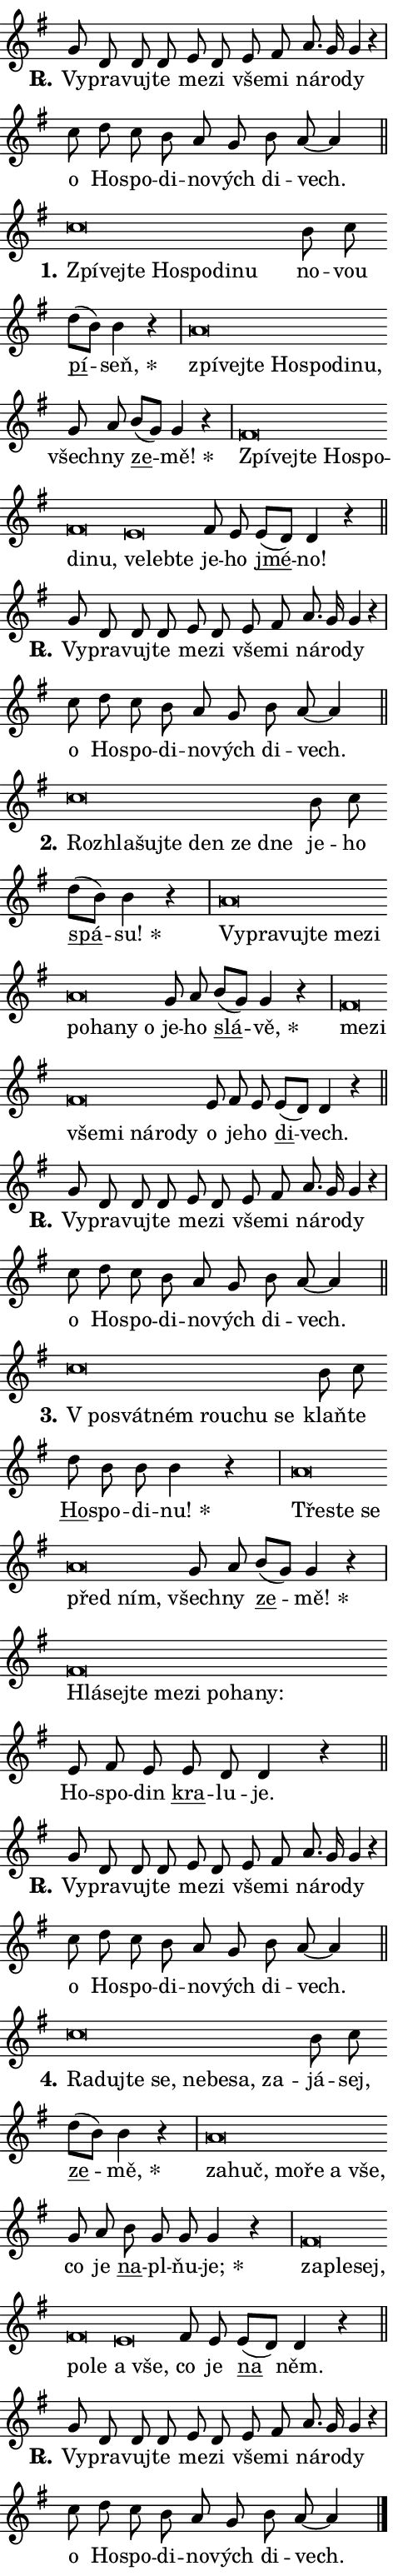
\version "2.24.0"
\header { tagline = "" }
\paper {
  indent = 0\cm
  top-margin = 0\cm
  right-margin = 0.13\cm % to fit lyric hyphens
  bottom-margin = 0\cm
  left-margin = 0\cm
  paper-width = 8\cm
  page-breaking = #ly:one-page-breaking
  system-system-spacing.basic-distance = #11
  score-system-spacing.basic-distance = #11
  ragged-last = ##f
}


%% Author: Thomas Morley
%% https://lists.gnu.org/archive/html/lilypond-user/2020-05/msg00002.html
#(define (line-position grob)
"Returns position of @var[grob} in current system:
   @code{'start}, if at first time-step
   @code{'end}, if at last time-step
   @code{'middle} otherwise
"
  (let* ((col (ly:item-get-column grob))
         (ln (ly:grob-object col 'left-neighbor))
         (rn (ly:grob-object col 'right-neighbor))
         (col-to-check-left (if (ly:grob? ln) ln col))
         (col-to-check-right (if (ly:grob? rn) rn col))
         (break-dir-left
           (and
             (ly:grob-property col-to-check-left 'non-musical #f)
             (ly:item-break-dir col-to-check-left)))
         (break-dir-right
           (and
             (ly:grob-property col-to-check-right 'non-musical #f)
             (ly:item-break-dir col-to-check-right))))
        (cond ((eqv? 1 break-dir-left) 'start)
              ((eqv? -1 break-dir-right) 'end)
              (else 'middle))))

#(define (tranparent-at-line-position vctor)
  (lambda (grob)
  "Relying on @code{line-position} select the relevant enry from @var{vctor}.
Used to determine transparency,"
    (case (line-position grob)
      ((end) (not (vector-ref vctor 0)))
      ((middle) (not (vector-ref vctor 1)))
      ((start) (not (vector-ref vctor 2))))))

noteHeadBreakVisibility =
#(define-music-function (break-visibility)(vector?)
"Makes @code{NoteHead}s transparent relying on @var{break-visibility}"
#{
  \override NoteHead.transparent =
    #(tranparent-at-line-position break-visibility)
#})

#(define delete-ledgers-for-transparent-note-heads
  (lambda (grob)
    "Reads whether a @code{NoteHead} is transparent.
If so this @code{NoteHead} is removed from @code{'note-heads} from
@var{grob}, which is supposed to be @code{LedgerLineSpanner}.
As a result ledgers are not printed for this @code{NoteHead}"
    (let* ((nhds-array (ly:grob-object grob 'note-heads))
           (nhds-list
             (if (ly:grob-array? nhds-array)
                 (ly:grob-array->list nhds-array)
                 '()))
           ;; Relies on the transparent-property being done before
           ;; Staff.LedgerLineSpanner.after-line-breaking is executed.
           ;; This is fragile ...
           (to-keep
             (remove
               (lambda (nhd)
                 (ly:grob-property nhd 'transparent #f))
               nhds-list)))
      ;; TODO find a better method to iterate over grob-arrays, similiar
      ;; to filter/remove etc for lists
      ;; For now rebuilt from scratch
      (set! (ly:grob-object grob 'note-heads)  '())
      (for-each
        (lambda (nhd)
          (ly:pointer-group-interface::add-grob grob 'note-heads nhd))
        to-keep))))

squashNotes = {
  \override NoteHead.X-extent = #'(-0.2 . 0.2)
  \override NoteHead.Y-extent = #'(-0.75 . 0)
  \override NoteHead.stencil =
    #(lambda (grob)
       (let ((pos (ly:grob-property grob 'staff-position)))
         (begin
           (if (< pos -7) (display "ERROR: Lower brevis then expected\n") (display ""))
           (if (<= pos -6) ly:text-interface::print ly:note-head::print))))
}
unSquashNotes = {
  \revert NoteHead.X-extent
  \revert NoteHead.Y-extent
  \revert NoteHead.stencil
}

hideNotes = \noteHeadBreakVisibility #begin-of-line-visible
unHideNotes = \noteHeadBreakVisibility #all-visible

% work-around for resetting accidentals
% https://lilypond.org/doc/v2.23/Documentation/notation/displaying-rhythms#unmetered-music
cadenzaMeasure = {
  \cadenzaOff
  \partial 1024 s1024
  \cadenzaOn
}

#(define-markup-command (accent layout props text) (markup?)
  "Underline accented syllable"
  (interpret-markup layout props
    #{\markup \override #'(offset . 4.3) \underline { #text }#}))

responsum = \markup \concat {
  "R" \hspace #-1.05 \path #0.1 #'((moveto 0 0.07) (lineto 0.9 0.8)) \hspace #0.05 "."
}

spaceSize = #0.6828661417322834 % exact space size for TeX Gyre Schola

\layout {
  \context {
    \Staff
    \remove "Time_signature_engraver"
    \override LedgerLineSpanner.after-line-breaking = #delete-ledgers-for-transparent-note-heads
  }
  \context {
    \Lyrics {
      \override LyricSpace.minimum-distance = \spaceSize
      \override LyricText.font-name = #"TeX Gyre Schola"
      \override LyricText.font-size = 1
      \override StanzaNumber.font-name = #"TeX Gyre Schola Bold"
      \override StanzaNumber.font-size = 1
    }
  }
  \context {
    \Score 
    \override NoteHead.text =
      #(lambda (grob) 
        (let ((pos (ly:grob-property grob 'staff-position)))
          #{\markup {
            \combine
              \halign #-0.55 \raise #(if (= pos -6) 0 0.5) \override #'(thickness . 2) \draw-line #'(3.2 . 0)
              \musicglyph "noteheads.sM1"
          }#}))
  }
}

% magnetic-lyrics.ily
%
%   written by
%     Jean Abou Samra <jean@abou-samra.fr>
%     Werner Lemberg <wl@gnu.org>
%
%   adapted by
%     Jiri Hon <jiri.hon@gmail.com>
%
% Version 2022-Apr-15

% https://www.mail-archive.com/lilypond-user@gnu.org/msg149350.html

#(define (Left_hyphen_pointer_engraver context)
   "Collect syllable-hyphen-syllable occurrences in lyrics and store
them in properties.  This engraver only looks to the left.  For
example, if the lyrics input is @code{foo -- bar}, it does the
following.

@itemize @bullet
@item
Set the @code{text} property of the @code{LyricHyphen} grob between
@q{foo} and @q{bar} to @code{foo}.

@item
Set the @code{left-hyphen} property of the @code{LyricText} grob with
text @q{foo} to the @code{LyricHyphen} grob between @q{foo} and
@q{bar}.
@end itemize

Use this auxiliary engraver in combination with the
@code{lyric-@/text::@/apply-@/magnetic-@/offset!} hook."
   (let ((hyphen #f)
         (text #f))
     (make-engraver
      (acknowledgers
       ((lyric-syllable-interface engraver grob source-engraver)
        (set! text grob)))
      (end-acknowledgers
       ((lyric-hyphen-interface engraver grob source-engraver)
        ;(when (not (grob::has-interface grob 'lyric-space-interface))
          (set! hyphen grob)));)
      ((stop-translation-timestep engraver)
       (when (and text hyphen)
         (ly:grob-set-object! text 'left-hyphen hyphen))
       (set! text #f)
       (set! hyphen #f)))))

#(define (lyric-text::apply-magnetic-offset! grob)
   "If the space between two syllables is less than the value in
property @code{LyricText@/.details@/.squash-threshold}, move the right
syllable to the left so that it gets concatenated with the left
syllable.

Use this function as a hook for
@code{LyricText@/.after-@/line-@/breaking} if the
@code{Left_@/hyphen_@/pointer_@/engraver} is active."
   (let ((hyphen (ly:grob-object grob 'left-hyphen #f)))
     (when hyphen
       (let ((left-text (ly:spanner-bound hyphen LEFT)))
         (when (grob::has-interface left-text 'lyric-syllable-interface)
           (let* ((common (ly:grob-common-refpoint grob left-text X))
                  (this-x-ext (ly:grob-extent grob common X))
                  (left-x-ext
                   (begin
                     ;; Trigger magnetism for left-text.
                     (ly:grob-property left-text 'after-line-breaking)
                     (ly:grob-extent left-text common X)))
                  ;; `delta` is the gap width between two syllables.
                  (delta (- (interval-start this-x-ext)
                            (interval-end left-x-ext)))
                  (details (ly:grob-property grob 'details))
                  (threshold (assoc-get 'squash-threshold details 0.2)))
             (when (< delta threshold)
               (let* (;; We have to manipulate the input text so that
                      ;; ligatures crossing syllable boundaries are not
                      ;; disabled.  For languages based on the Latin
                      ;; script this is essentially a beautification.
                      ;; However, for non-Western scripts it can be a
                      ;; necessity.
                      (lt (ly:grob-property left-text 'text))
                      (rt (ly:grob-property grob 'text))
                      (is-space (grob::has-interface hyphen 'lyric-space-interface))
                      (space (if is-space " " ""))
                      (extra-delta (if is-space spaceSize 0))
                      ;; Append new syllable.
                      (ltrt-space (if (and (string? lt) (string? rt))
                                (string-append lt space rt)
                                (make-concat-markup (list lt space rt))))
                      ;; Right-align `ltrt` to the right side.
                      (ltrt-space-markup (grob-interpret-markup
                               grob
                               (make-translate-markup
                                (cons (interval-length this-x-ext) 0)
                                (make-right-align-markup ltrt-space)))))
                 (begin
                   ;; Don't print `left-text`.
                   (ly:grob-set-property! left-text 'stencil #f)
                   ;; Set text and stencil (which holds all collected
                   ;; syllables so far) and shift it to the left.
                   (ly:grob-set-property! grob 'text ltrt-space)
                   (ly:grob-set-property! grob 'stencil ltrt-space-markup)
                   (ly:grob-translate-axis! grob (- (- delta extra-delta)) X))))))))))


#(define (lyric-hyphen::displace-bounds-first grob)
   ;; Make very sure this callback isn't triggered too early.
   (let ((left (ly:spanner-bound grob LEFT))
         (right (ly:spanner-bound grob RIGHT)))
     (ly:grob-property left 'after-line-breaking)
     (ly:grob-property right 'after-line-breaking)
     (ly:lyric-hyphen::print grob)))

squashThreshold = #0.4

\layout {
  \context {
    \Lyrics
    \consists #Left_hyphen_pointer_engraver
    \override LyricText.after-line-breaking =
      #lyric-text::apply-magnetic-offset!
    \override LyricHyphen.stencil = #lyric-hyphen::displace-bounds-first
    \override LyricText.details.squash-threshold = \squashThreshold
    \override LyricHyphen.minimum-distance = 0
    \override LyricHyphen.minimum-length = \squashThreshold
  }
}

squashText = \override LyricText.details.squash-threshold = 9999
unSquashText = \override LyricText.details.squash-threshold = \squashThreshold

leftText = \override LyricText.self-alignment-X = #LEFT
unLeftText = \revert LyricText.self-alignment-X

starOffset = #(lambda (grob) 
                (let ((x_offset (ly:self-alignment-interface::aligned-on-x-parent grob)))
                  (if (= x_offset 0) 0 (+ x_offset 1.2))))

star = #(define-music-function (syllable)(string?)
"Append star separator at the end of a syllable"
#{
  \once \override LyricText.X-offset = #starOffset
  \lyricmode { \markup {
    #syllable
    \override #'((font-name . "TeX Gyre Schola Bold")) \hspace #0.2 \lower #0.65 \larger "*"
  } }
#})

starAccent = #(define-music-function (syllable)(string?)
"Append star separator at the end of a syllable and make accent"
#{
  \once \override LyricText.X-offset = #starOffset
  \lyricmode { \markup {
    \accent #syllable
    \override #'((font-name . "TeX Gyre Schola Bold")) \hspace #0.2 \lower #0.65 \larger "*"
  } }
#})

breath = #(define-music-function (syllable)(string?)
"Append breathing indicator at the end of a syllable"
#{
  \lyricmode { \markup { #syllable "+" } }
#})

optionalBreath = #(define-music-function (syllable)(string?)
"Append optional breathing indicator at the end of a syllable"
#{
  \lyricmode { \markup { #syllable "(+)" } }
#})


\score {
    <<
        \new Voice = "melody" { \cadenzaOn \key g \major \relative { g'8 d d d e d e fis \bar "" a8. g16 g4 r \cadenzaMeasure \bar "|" c8 d c b \bar "" a g b a~ a4 \cadenzaMeasure \bar "||" \break } }
        \new Lyrics \lyricsto "melody" { \lyricmode { \set stanza = \responsum
Vy -- pra -- vuj -- te me -- zi vše -- mi ná -- ro -- dy o Ho -- spo -- di -- no -- vých di -- vech. } }
    >>
    \layout {}
}

\score {
    <<
        \new Voice = "melody" { \cadenzaOn \key g \major \relative { \squashNotes c''\breve*1/16 \hideNotes \breve*1/16 \bar "" \breve*1/16 \bar "" \breve*1/16 \bar "" \breve*1/16 \bar "" \breve*1/16 \breve*1/16 \bar "" \unHideNotes \unSquashNotes b8 c \bar "" d[( b)] b4 r \cadenzaMeasure \bar "|" \squashNotes a\breve*1/16 \hideNotes \breve*1/16 \bar "" \breve*1/16 \bar "" \breve*1/16 \bar "" \breve*1/16 \bar "" \breve*1/16 \breve*1/16 \bar "" \unHideNotes \unSquashNotes g8 a \bar "" b[( g)] g4 r \cadenzaMeasure \bar "|" \squashNotes fis\breve*1/16 \hideNotes \breve*1/16 \bar "" \breve*1/16 \bar "" \breve*1/16 \bar "" \breve*1/16 \bar "" \breve*1/16 \breve*1/16 \bar "" \unHideNotes \unSquashNotes \squashNotes e\breve*1/16 \hideNotes \breve*1/16 \breve*1/16 \bar "" \unHideNotes \unSquashNotes fis8 e \bar "" e[( d)] d4 r \cadenzaMeasure \bar "||" \break } }
        \new Lyrics \lyricsto "melody" { \lyricmode { \set stanza = "1."
\leftText Zpí -- \squashText vej -- te Ho -- spo -- di -- nu \unLeftText \unSquashText no -- vou \markup \accent pí -- \star seň, \leftText zpí -- \squashText vej -- te Ho -- spo -- di -- nu, \unLeftText \unSquashText všech -- ny \markup \accent ze -- \star mě! \leftText Zpí -- \squashText vej -- te Ho -- spo -- di -- nu, \unSquashText ve -- \squashText leb -- te \unLeftText \unSquashText je -- ho \markup \accent jmé -- no! } }
    >>
    \layout {}
}

\score {
    <<
        \new Voice = "melody" { \cadenzaOn \key g \major \relative { g'8 d d d e d e fis \bar "" a8. g16 g4 r \cadenzaMeasure \bar "|" c8 d c b \bar "" a g b a~ a4 \cadenzaMeasure \bar "||" \break } }
        \new Lyrics \lyricsto "melody" { \lyricmode { \set stanza = \responsum
Vy -- pra -- vuj -- te me -- zi vše -- mi ná -- ro -- dy o Ho -- spo -- di -- no -- vých di -- vech. } }
    >>
    \layout {}
}

\score {
    <<
        \new Voice = "melody" { \cadenzaOn \key g \major \relative { \squashNotes c''\breve*1/16 \hideNotes \breve*1/16 \bar "" \breve*1/16 \bar "" \breve*1/16 \bar "" \breve*1/16 \bar "" \breve*1/16 \breve*1/16 \bar "" \unHideNotes \unSquashNotes b8 c \bar "" d[( b)] b4 r \cadenzaMeasure \bar "|" \squashNotes a\breve*1/16 \hideNotes \breve*1/16 \bar "" \breve*1/16 \bar "" \breve*1/16 \bar "" \breve*1/16 \bar "" \breve*1/16 \bar "" \breve*1/16 \bar "" \breve*1/16 \bar "" \breve*1/16 \breve*1/16 \bar "" \unHideNotes \unSquashNotes g8 a \bar "" b[( g)] g4 r \cadenzaMeasure \bar "|" \squashNotes fis\breve*1/16 \hideNotes \breve*1/16 \bar "" \breve*1/16 \bar "" \breve*1/16 \bar "" \breve*1/16 \bar "" \breve*1/16 \breve*1/16 \bar "" \unHideNotes \unSquashNotes e8 fis8 e \bar "" e[( d)] d4 r \cadenzaMeasure \bar "||" \break } }
        \new Lyrics \lyricsto "melody" { \lyricmode { \set stanza = "2."
\leftText Roz -- \squashText hla -- šuj -- te den ze dne \unLeftText \unSquashText je -- ho \markup \accent spá -- \star su! \leftText Vy -- \squashText pra -- vuj -- te me -- zi po -- ha -- ny o \unLeftText \unSquashText je -- ho \markup \accent slá -- \star vě, \leftText me -- \squashText zi vše -- mi ná -- ro -- dy \unLeftText \unSquashText o je -- ho \markup \accent di -- vech. } }
    >>
    \layout {}
}

\score {
    <<
        \new Voice = "melody" { \cadenzaOn \key g \major \relative { g'8 d d d e d e fis \bar "" a8. g16 g4 r \cadenzaMeasure \bar "|" c8 d c b \bar "" a g b a~ a4 \cadenzaMeasure \bar "||" \break } }
        \new Lyrics \lyricsto "melody" { \lyricmode { \set stanza = \responsum
Vy -- pra -- vuj -- te me -- zi vše -- mi ná -- ro -- dy o Ho -- spo -- di -- no -- vých di -- vech. } }
    >>
    \layout {}
}

\score {
    <<
        \new Voice = "melody" { \cadenzaOn \key g \major \relative { \squashNotes c''\breve*1/16 \hideNotes \breve*1/16 \bar "" \breve*1/16 \bar "" \breve*1/16 \bar "" \breve*1/16 \breve*1/16 \bar "" \unHideNotes \unSquashNotes b8 c \bar "" d b b b4 r \cadenzaMeasure \bar "|" \squashNotes a\breve*1/16 \hideNotes \breve*1/16 \bar "" \breve*1/16 \bar "" \breve*1/16 \breve*1/16 \bar "" \unHideNotes \unSquashNotes g8 a \bar "" b[( g)] g4 r \cadenzaMeasure \bar "|" \squashNotes fis\breve*1/16 \hideNotes \breve*1/16 \bar "" \breve*1/16 \bar "" \breve*1/16 \bar "" \breve*1/16 \bar "" \breve*1/16 \bar "" \breve*1/16 \breve*1/16 \bar "" \unHideNotes \unSquashNotes e8 fis8 e \bar "" e d d4 r \cadenzaMeasure \bar "||" \break } }
        \new Lyrics \lyricsto "melody" { \lyricmode { \set stanza = "3."
\leftText "V po" -- \squashText svát -- ném rou -- chu se \unLeftText \unSquashText klaň -- te \markup \accent Ho -- spo -- di -- \star nu! \leftText Tře -- \squashText ste se před ním, \unLeftText \unSquashText všech -- ny \markup \accent ze -- \star mě! \leftText Hlá -- \squashText sej -- te me -- zi po -- ha -- ny: \unLeftText \unSquashText Ho -- spo -- din \markup \accent kra -- lu -- je. } }
    >>
    \layout {}
}

\score {
    <<
        \new Voice = "melody" { \cadenzaOn \key g \major \relative { g'8 d d d e d e fis \bar "" a8. g16 g4 r \cadenzaMeasure \bar "|" c8 d c b \bar "" a g b a~ a4 \cadenzaMeasure \bar "||" \break } }
        \new Lyrics \lyricsto "melody" { \lyricmode { \set stanza = \responsum
Vy -- pra -- vuj -- te me -- zi vše -- mi ná -- ro -- dy o Ho -- spo -- di -- no -- vých di -- vech. } }
    >>
    \layout {}
}

\score {
    <<
        \new Voice = "melody" { \cadenzaOn \key g \major \relative { \squashNotes c''\breve*1/16 \hideNotes \breve*1/16 \bar "" \breve*1/16 \bar "" \breve*1/16 \bar "" \breve*1/16 \bar "" \breve*1/16 \bar "" \breve*1/16 \breve*1/16 \bar "" \unHideNotes \unSquashNotes b8 c \bar "" d[( b)] b4 r \cadenzaMeasure \bar "|" \squashNotes a\breve*1/16 \hideNotes \breve*1/16 \bar "" \breve*1/16 \bar "" \breve*1/16 \bar "" \breve*1/16 \breve*1/16 \bar "" \unHideNotes \unSquashNotes g8 a \bar "" b g g g4 r \cadenzaMeasure \bar "|" \squashNotes fis\breve*1/16 \hideNotes \breve*1/16 \bar "" \breve*1/16 \bar "" \breve*1/16 \breve*1/16 \bar "" \unHideNotes \unSquashNotes \squashNotes e\breve*1/16 \hideNotes \breve*1/16 \bar "" \unHideNotes \unSquashNotes fis8 e \bar "" e[( d)] d4 r \cadenzaMeasure \bar "||" \break } }
        \new Lyrics \lyricsto "melody" { \lyricmode { \set stanza = "4."
\leftText Ra -- \squashText duj -- te se, ne -- be -- sa, za -- \unLeftText \unSquashText já -- sej, \markup \accent ze -- \star mě, \leftText za -- \squashText huč, mo -- ře a vše, \unLeftText \unSquashText co je \markup \accent na -- pl -- ňu -- \star je; \leftText za -- \squashText ple -- sej, po -- le \unSquashText a \squashText vše, \unLeftText \unSquashText co je \markup \accent na něm. } }
    >>
    \layout {}
}

\score {
    <<
        \new Voice = "melody" { \cadenzaOn \key g \major \relative { g'8 d d d e d e fis \bar "" a8. g16 g4 r \cadenzaMeasure \bar "|" c8 d c b \bar "" a g b a~ a4 \cadenzaMeasure \bar "||" \break } \bar "|." }
        \new Lyrics \lyricsto "melody" { \lyricmode { \set stanza = \responsum
Vy -- pra -- vuj -- te me -- zi vše -- mi ná -- ro -- dy o Ho -- spo -- di -- no -- vých di -- vech. } }
    >>
    \layout {}
}
